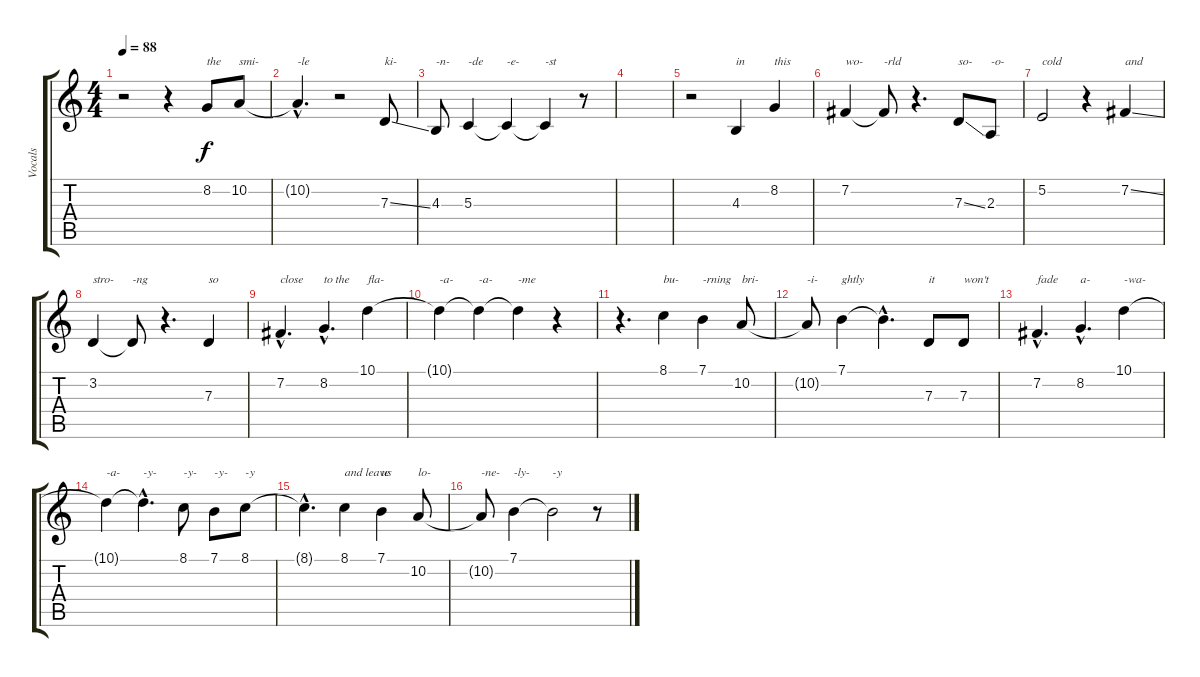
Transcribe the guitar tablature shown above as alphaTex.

\track ("Vocals" "Vocals") {instrument ocarina}
\staff {score tabs}
\tuning (E4 B3 G3 D3 A2 E2) {hide}
\ts (4 4)
\tempo 88
\clef g2
\ks c
r.2{dy f} r.4 8.2.8{txt "the"} 10.2.8{txt "smi-"} |
10.2{hac t}.4{d txt "-le"} r.2 7.3{ss}.8{txt "ki-"} |
4.3.8{txt "-n-"} 5.3.4{txt "-de"} 5.3{t}.4{txt "-e-"} 5.3{t}.4{txt "-st"} r.8 |
|
r.2 4.3.4{txt "in"} 8.2.4{txt "this"} |
7.2.4{txt "wo-"} 7.2{t}.8{txt "-rld"} r.4{d} 7.3{ss}.8{txt "so-"} 2.3.8{txt "-o-"} |
5.2.2{txt "cold"} r.4 7.2{ss}.4{txt "and"} |
3.2.4{txt "stro-"} 3.2{t}.8{txt "-ng"} r.4{d} 7.3.4{txt "so"} |
7.2{hac}.4{d txt "close"} 8.2{hac}.4{d txt "to the"} 10.1.4{txt "fla-"} |
10.1{t}.4{txt "-a-"} 10.1{t}.4{txt "-a-"} 10.1{t}.4{txt "-me"} r.4 |
r.4{d} 8.1.4{txt "bu-"} 7.1.4{txt "-rning"} 10.2.8{txt "bri-"} |
10.2{t}.8{txt "-i-"} 7.1.4{txt "ghtly"} 7.1{hac t}.4{d} 7.3.8{txt "it"} 7.3.8{txt "won't"} |
7.2{hac}.4{d txt "fade"} 8.2{hac}.4{d txt "a-"} 10.1.4{txt "-wa-"} |
10.1{t}.4{txt "-a-"} 10.1{hac t}.4{d txt "-y-"} 8.1.8{txt "-y-"} 7.1.8{txt "-y-"} 8.1.8{txt "-y"} |
8.1{hac t}.4{d} 8.1.4{txt "and leave"} 7.1.4{txt "us"} 10.2.8{txt "lo-"} |
10.2{t}.8{txt "-ne-"} 7.1.4{txt "-ly-"} 7.1{t}.2{txt "-y"} r.8
